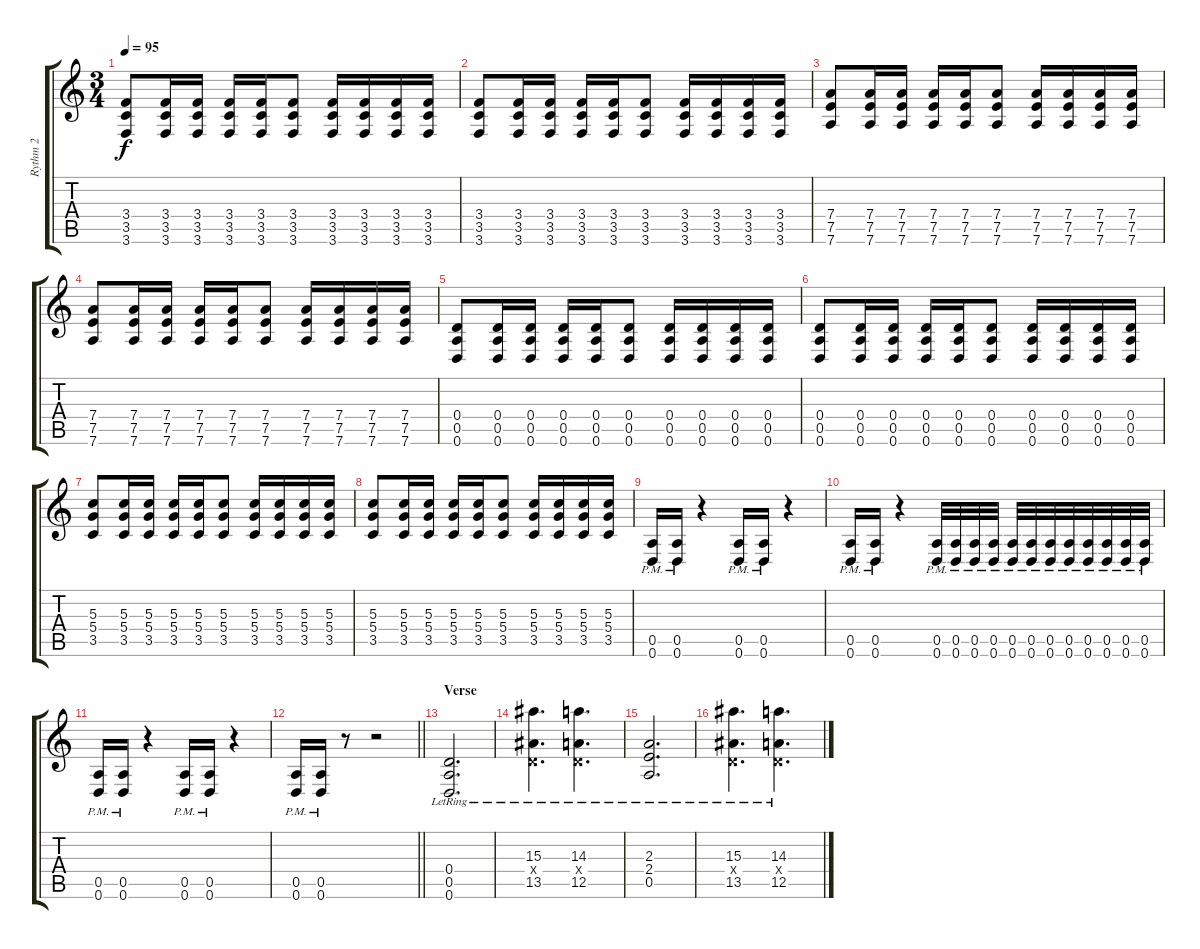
\track ("Rythm 2" "Rythm 2") {instrument overdrivenguitar}
\staff {score tabs}
\tuning (E4 B3 G3 D3 A2 D2) {hide}
\ts (3 4)
\tempo 95
\clef g2
\ks c
(3.4 3.5 3.6).8{dy f} (3.4 3.5 3.6).16 (3.4 3.5 3.6).16 (3.4 3.5 3.6).16 (3.4 3.5 3.6).16 (3.4 3.5 3.6).8 (3.4 3.5 3.6).16 (3.4 3.5 3.6).16 (3.4 3.5 3.6).16 (3.4 3.5 3.6).16 |
(3.4 3.5 3.6).8 (3.4 3.5 3.6).16 (3.4 3.5 3.6).16 (3.4 3.5 3.6).16 (3.4 3.5 3.6).16 (3.4 3.5 3.6).8 (3.4 3.5 3.6).16 (3.4 3.5 3.6).16 (3.4 3.5 3.6).16 (3.4 3.5 3.6).16 |
(7.4 7.5 7.6).8 (7.4 7.5 7.6).16 (7.4 7.5 7.6).16 (7.4 7.5 7.6).16 (7.4 7.5 7.6).16 (7.4 7.5 7.6).8 (7.4 7.5 7.6).16 (7.4 7.5 7.6).16 (7.4 7.5 7.6).16 (7.4 7.5 7.6).16 |
(7.4 7.5 7.6).8 (7.4 7.5 7.6).16 (7.4 7.5 7.6).16 (7.4 7.5 7.6).16 (7.4 7.5 7.6).16 (7.4 7.5 7.6).8 (7.4 7.5 7.6).16 (7.4 7.5 7.6).16 (7.4 7.5 7.6).16 (7.4 7.5 7.6).16 |
(0.4 0.5 0.6).8 (0.4 0.5 0.6).16 (0.4 0.5 0.6).16 (0.4 0.5 0.6).16 (0.4 0.5 0.6).16 (0.4 0.5 0.6).8 (0.4 0.5 0.6).16 (0.4 0.5 0.6).16 (0.4 0.5 0.6).16 (0.4 0.5 0.6).16 |
(0.4 0.5 0.6).8 (0.4 0.5 0.6).16 (0.4 0.5 0.6).16 (0.4 0.5 0.6).16 (0.4 0.5 0.6).16 (0.4 0.5 0.6).8 (0.4 0.5 0.6).16 (0.4 0.5 0.6).16 (0.4 0.5 0.6).16 (0.4 0.5 0.6).16 |
(5.3 5.4 3.5).8 (5.3 5.4 3.5).16 (5.3 5.4 3.5).16 (5.3 5.4 3.5).16 (5.3 5.4 3.5).16 (5.3 5.4 3.5).8 (5.3 5.4 3.5).16 (5.3 5.4 3.5).16 (5.3 5.4 3.5).16 (5.3 5.4 3.5).16 |
(5.3 5.4 3.5).8 (5.3 5.4 3.5).16 (5.3 5.4 3.5).16 (5.3 5.4 3.5).16 (5.3 5.4 3.5).16 (5.3 5.4 3.5).8 (5.3 5.4 3.5).16 (5.3 5.4 3.5).16 (5.3 5.4 3.5).16 (5.3 5.4 3.5).16 |
(0.5{pm} 0.6{pm}).16 (0.5{pm} 0.6{pm}).16 r.4 (0.5{pm} 0.6{pm}).16 (0.5{pm} 0.6{pm}).16 r.4 |
(0.5{pm} 0.6{pm}).16 (0.5{pm} 0.6{pm}).16 r.4 (0.5{pm} 0.6{pm}).32 (0.5{pm} 0.6{pm}).32 (0.5{pm} 0.6{pm}).32 (0.5{pm} 0.6{pm}).32 (0.5{pm} 0.6{pm}).32 (0.5{pm} 0.6{pm}).32 (0.5{pm} 0.6{pm}).32 (0.5{pm} 0.6{pm}).32 (0.5{pm} 0.6{pm}).32 (0.5{pm} 0.6{pm}).32 (0.5{pm} 0.6{pm}).32 (0.5{pm} 0.6{pm}).32 |
(0.5{pm} 0.6{pm}).16 (0.5{pm} 0.6{pm}).16 r.4 (0.5{pm} 0.6{pm}).16 (0.5{pm} 0.6{pm}).16 r.4 |
\barLineRight lightlight
(0.5{pm} 0.6{pm}).16 (0.5{pm} 0.6{pm}).16 r.8 r.2 |
\section ("" "Verse")
(0.4{lr} 0.5{lr} 0.6{lr}).2{d} |
(15.3{lr} 0.4{x} 13.5{lr}).4{d} (14.3{lr} 0.4{x} 12.5{lr}).4{d} |
(2.3{lr} 2.4{lr} 0.5{lr}).2{d} |
(15.3{lr} 0.4{x} 13.5{lr}).4{d} (14.3{lr} 0.4{x} 12.5{lr}).4{d}
